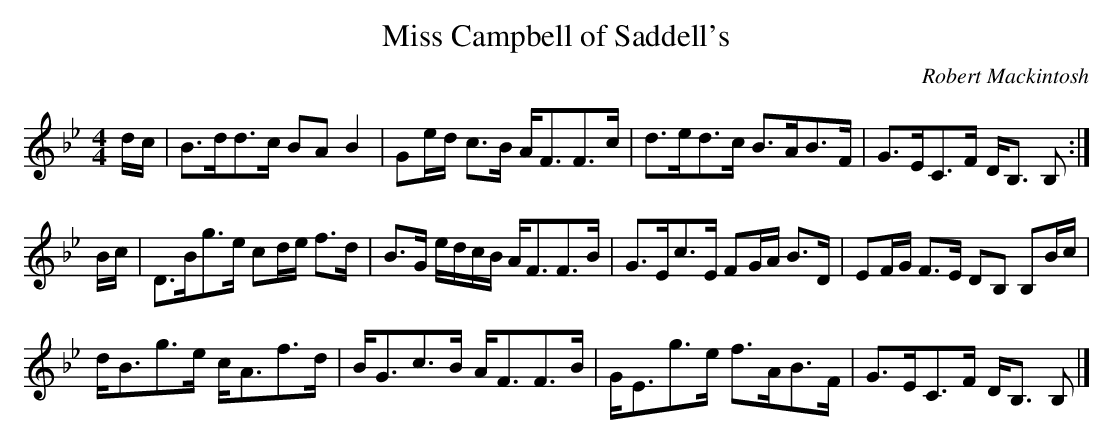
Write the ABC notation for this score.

X:1
T:Miss Campbell of Saddell's
C: Robert Mackintosh
M:4/4
L:1/8
K:Bb
d/c/|B>dd>c BA B2|Ge/d/ c>B A<FF>c|d>ed>c B>AB>F|G>EC>F D<B, B,:|
B/c/|D>Bg>e cd/e/ f>d|B>G e/d/c/B/ A<FF>B|G>Ec>E FG/A/ B>D|\
EF/G/ F>E DB, B,B/c/|
d<Bg>e c<Af>d|B<Gc>B A<FF>B|G<Eg>e f>AB>F|G>EC>F D<B, B,|]
